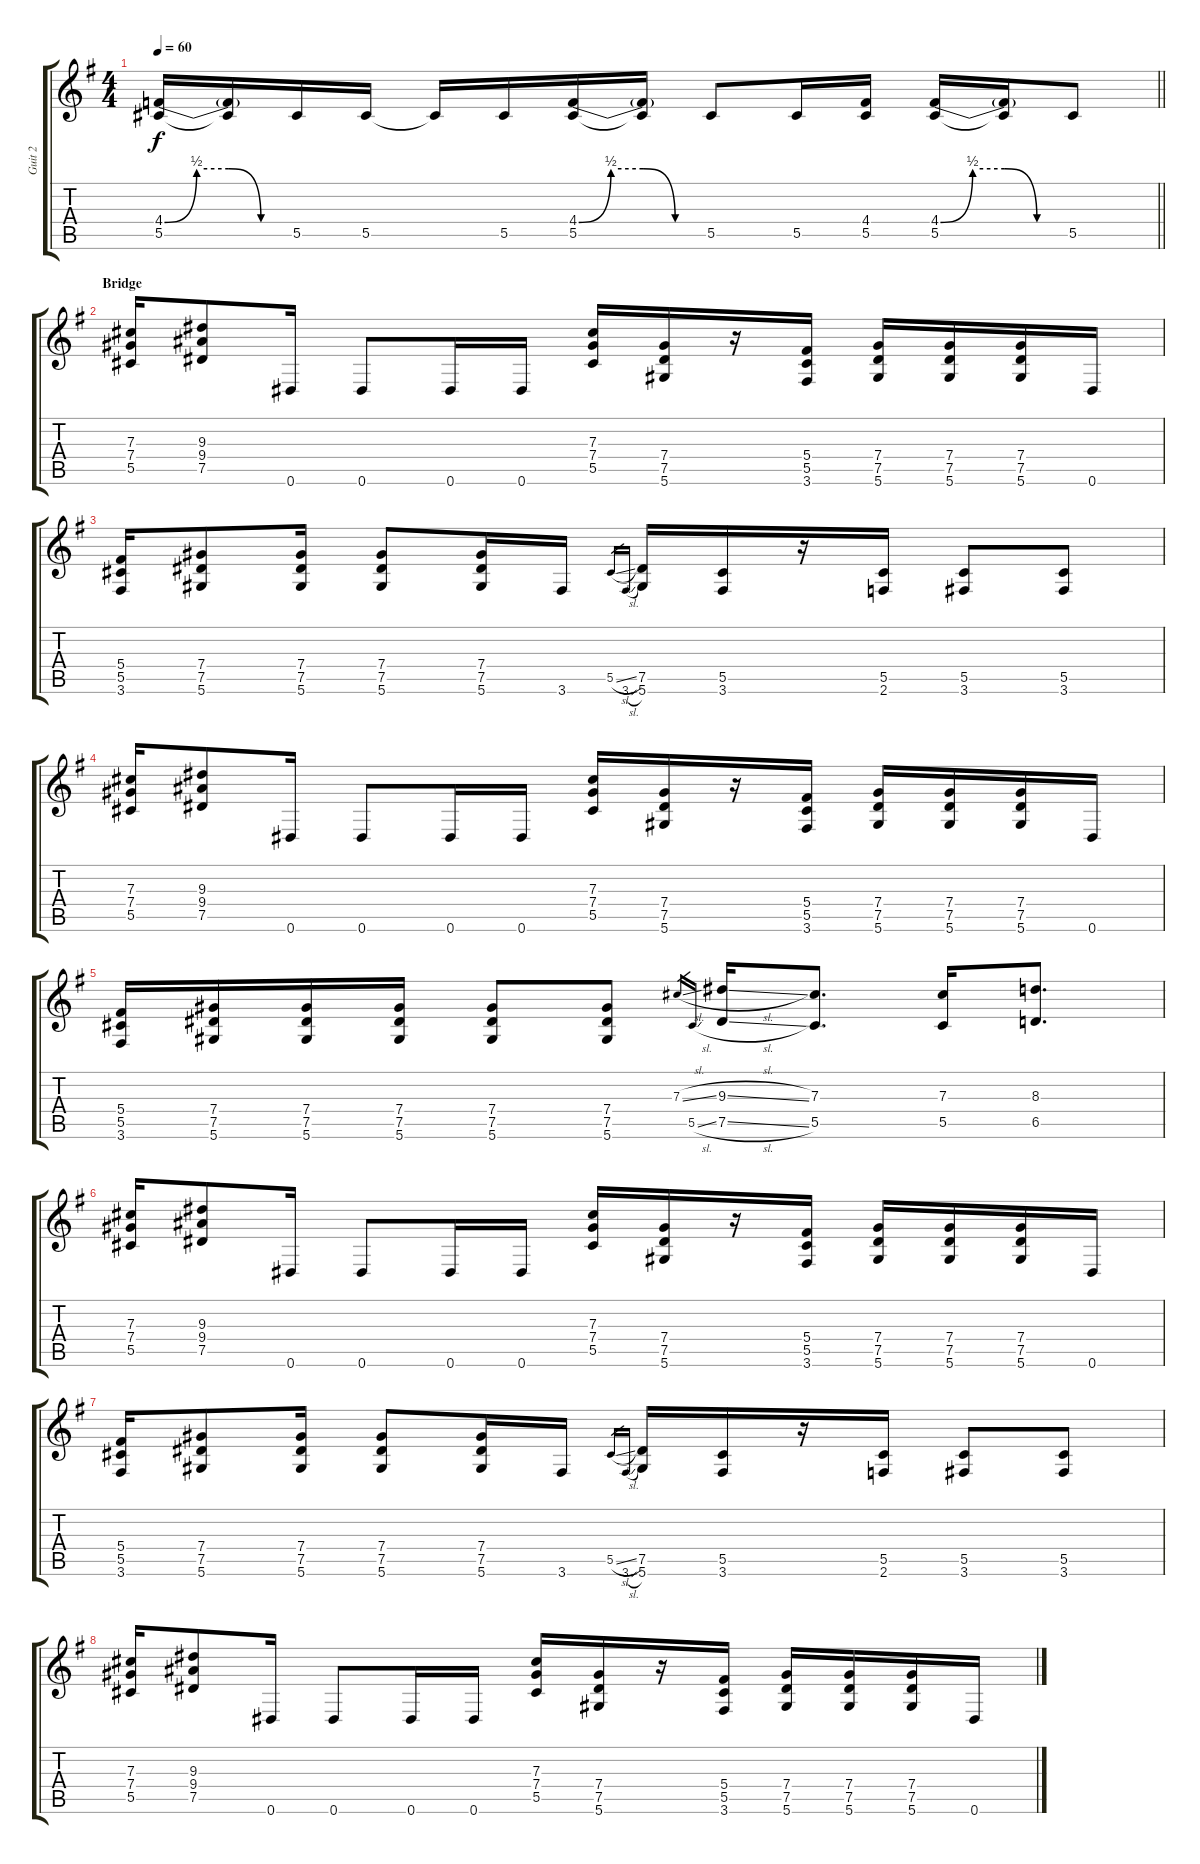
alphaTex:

\track ("Guit 2" "Guit 2") {instrument overdrivenguitar}
\staff {score tabs}
\tuning (Eb4 Bb3 Gb3 Db3 Ab2 Eb2) {hide}
\ts (4 4)
\tempo 60
\clef g2
\barLineRight lightlight
\ks g
(4.4{be (custom 0 0 15 2 30 2 45 0 60 0)} 5.5).16{dy f} (4.4{t} 5.5{t}).16 5.5.16 5.5.16 5.5{t}.16 5.5.16 (4.4{be (custom 0 0 15 2 30 2 45 0 60 0)} 5.5).16 (4.4{t} 5.5{t}).16 5.5.8 5.5.16 (4.4 5.5).16 (4.4{be (custom 0 0 15 2 30 2 45 0 60 0)} 5.5).16 (4.4{t} 5.5{t}).16 5.5.8 |
\section ("" "Bridge")
(7.3 7.4 5.5).16 (9.3 9.4 7.5).8 0.6.16 0.6.8 0.6.16 0.6.16 (7.3 7.4 5.5).16 (7.4 7.5 5.6).16 r.16 (5.4 5.5 3.6).16 (7.4 7.5 5.6).16 (7.4 7.5 5.6).16 (7.4 7.5 5.6).16 0.6.16 |
(5.4 5.5 3.6).16 (7.4 7.5 5.6).8 (7.4 7.5 5.6).16 (7.4 7.5 5.6).8 (7.4 7.5 5.6).16 3.6.16 5.5{sl}.16{gr} 3.6{sl}.16{gr} (7.5 5.6).16 (5.5 3.6).16 r.16 (5.5 2.6).16 (5.5 3.6).8 (5.5 3.6).8 |
(7.3 7.4 5.5).16 (9.3 9.4 7.5).8 0.6.16 0.6.8 0.6.16 0.6.16 (7.3 7.4 5.5).16 (7.4 7.5 5.6).16 r.16 (5.4 5.5 3.6).16 (7.4 7.5 5.6).16 (7.4 7.5 5.6).16 (7.4 7.5 5.6).16 0.6.16 |
(5.4 5.5 3.6).16 (7.4 7.5 5.6).16 (7.4 7.5 5.6).16 (7.4 7.5 5.6).16 (7.4 7.5 5.6).8 (7.4 7.5 5.6).8 7.3{sl}.16{gr} 5.5{sl}.16{gr} (9.3{sl} 7.5{sl}).16 (7.3 5.5).8{d} (7.3 5.5).16 (8.3 6.5).8{d} |
(7.3 7.4 5.5).16 (9.3 9.4 7.5).8 0.6.16 0.6.8 0.6.16 0.6.16 (7.3 7.4 5.5).16 (7.4 7.5 5.6).16 r.16 (5.4 5.5 3.6).16 (7.4 7.5 5.6).16 (7.4 7.5 5.6).16 (7.4 7.5 5.6).16 0.6.16 |
(5.4 5.5 3.6).16 (7.4 7.5 5.6).8 (7.4 7.5 5.6).16 (7.4 7.5 5.6).8 (7.4 7.5 5.6).16 3.6.16 5.5{sl}.16{gr} 3.6{sl}.16{gr} (7.5 5.6).16 (5.5 3.6).16 r.16 (5.5 2.6).16 (5.5 3.6).8 (5.5 3.6).8 |
(7.3 7.4 5.5).16 (9.3 9.4 7.5).8 0.6.16 0.6.8 0.6.16 0.6.16 (7.3 7.4 5.5).16 (7.4 7.5 5.6).16 r.16 (5.4 5.5 3.6).16 (7.4 7.5 5.6).16 (7.4 7.5 5.6).16 (7.4 7.5 5.6).16 0.6.16
